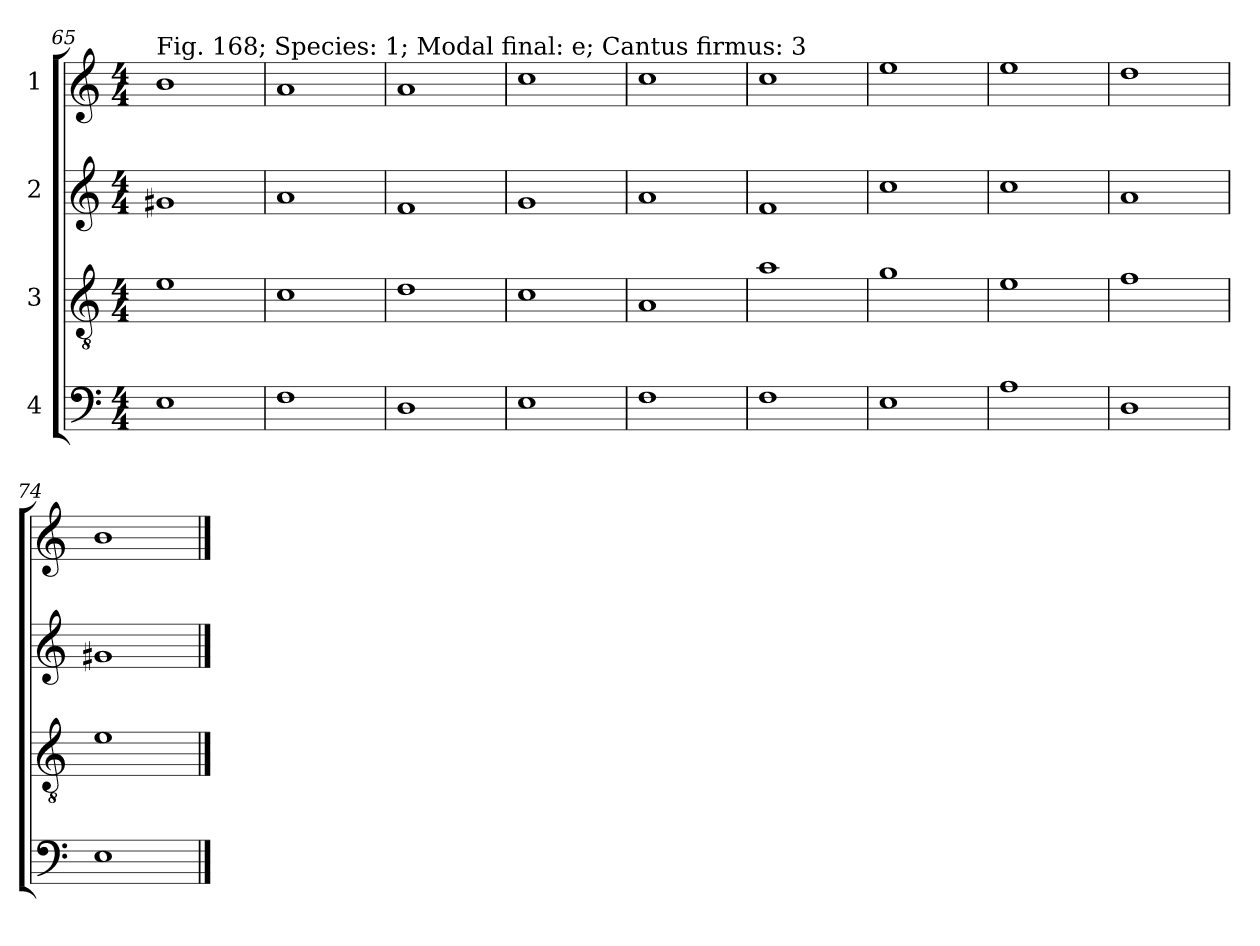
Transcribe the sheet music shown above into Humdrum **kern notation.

**kern	**kern	**kern	**kern
*part4	*part3	*part2	*part1
*staff4	*staff3	*staff2	*staff1
*I"4	*I"3	*I"2	*I"1
*clefF4	*clefGv2	*clefG2	*clefG2
*k[]	*k[]	*k[]	*k[]
*M4/4	*M4/4	*M4/4	*M4/4
=65	=65	=65	=65
!	!	!	!LO:TX:a:t=Fig. 168; Species&colon; 1; Modal final&colon; e; Cantus firmus&colon; 3
1E	1e	1g#X	1b
=66	=66	=66	=66
1F	1c	1a	1a
=67	=67	=67	=67
1D	1d	1f	1a
=68	=68	=68	=68
1E	1c	1g	1cc
=69	=69	=69	=69
1F	1A	1a	1cc
=70	=70	=70	=70
1F	1a	1f	1cc
=71	=71	=71	=71
1E	1g	1cc	1ee
=72	=72	=72	=72
1A	1e	1cc	1ee
=73	=73	=73	=73
1D	1f	1a	1dd
=74	=74	=74	=74
1E	1e	1g#X	1b
==	==	==	==
*-	*-	*-	*-
